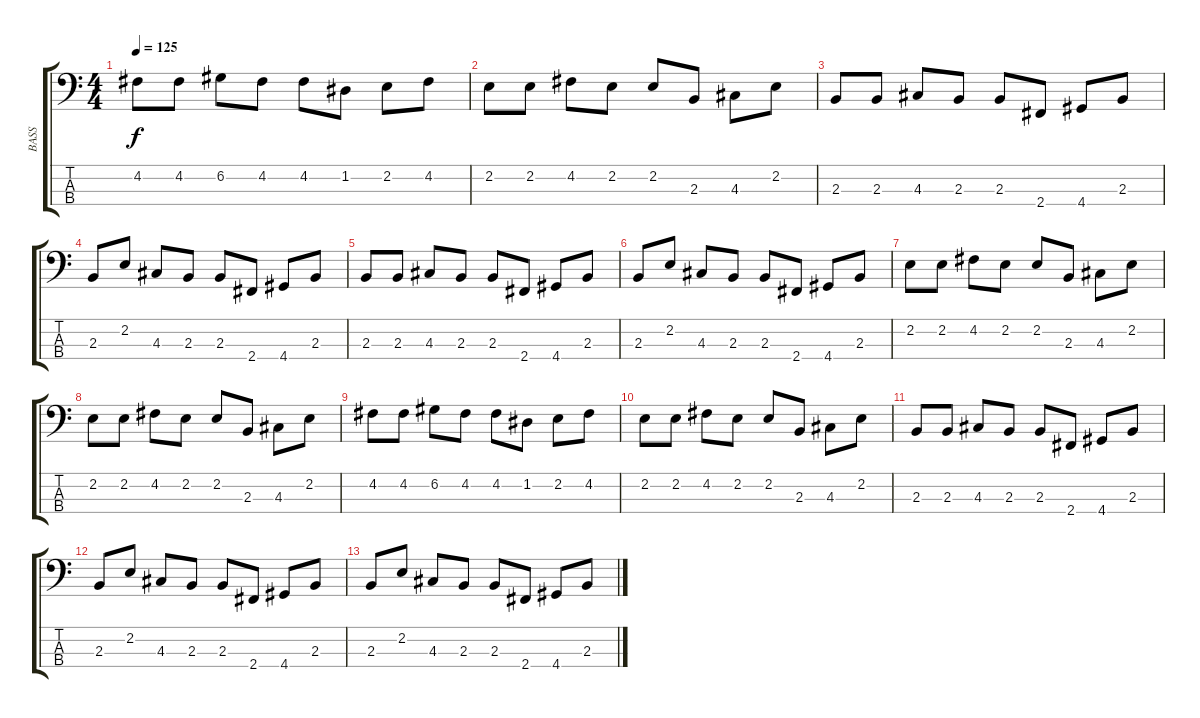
\track ("BASS" "BASS") {instrument electricbassfinger}
\staff {score tabs}
\tuning (G2 D2 A1 E1) {hide}
\ts (4 4)
\tempo 125
\clef f4
\ks c
4.2.8{dy f} 4.2.8 6.2.8 4.2.8 4.2.8 1.2.8 2.2.8 4.2.8 |
2.2.8 2.2.8 4.2.8 2.2.8 2.2.8 2.3.8 4.3.8 2.2.8 |
2.3.8 2.3.8 4.3.8 2.3.8 2.3.8 2.4.8 4.4.8 2.3.8 |
2.3.8 2.2.8 4.3.8 2.3.8 2.3.8 2.4.8 4.4.8 2.3.8 |
2.3.8 2.3.8 4.3.8 2.3.8 2.3.8 2.4.8 4.4.8 2.3.8 |
2.3.8 2.2.8 4.3.8 2.3.8 2.3.8 2.4.8 4.4.8 2.3.8 |
2.2.8 2.2.8 4.2.8 2.2.8 2.2.8 2.3.8 4.3.8 2.2.8 |
2.2.8 2.2.8 4.2.8 2.2.8 2.2.8 2.3.8 4.3.8 2.2.8 |
4.2.8 4.2.8 6.2.8 4.2.8 4.2.8 1.2.8 2.2.8 4.2.8 |
2.2.8 2.2.8 4.2.8 2.2.8 2.2.8 2.3.8 4.3.8 2.2.8 |
2.3.8 2.3.8 4.3.8 2.3.8 2.3.8 2.4.8 4.4.8 2.3.8 |
2.3.8 2.2.8 4.3.8 2.3.8 2.3.8 2.4.8 4.4.8 2.3.8 |
2.3.8 2.2.8 4.3.8 2.3.8 2.3.8 2.4.8 4.4.8 2.3.8
